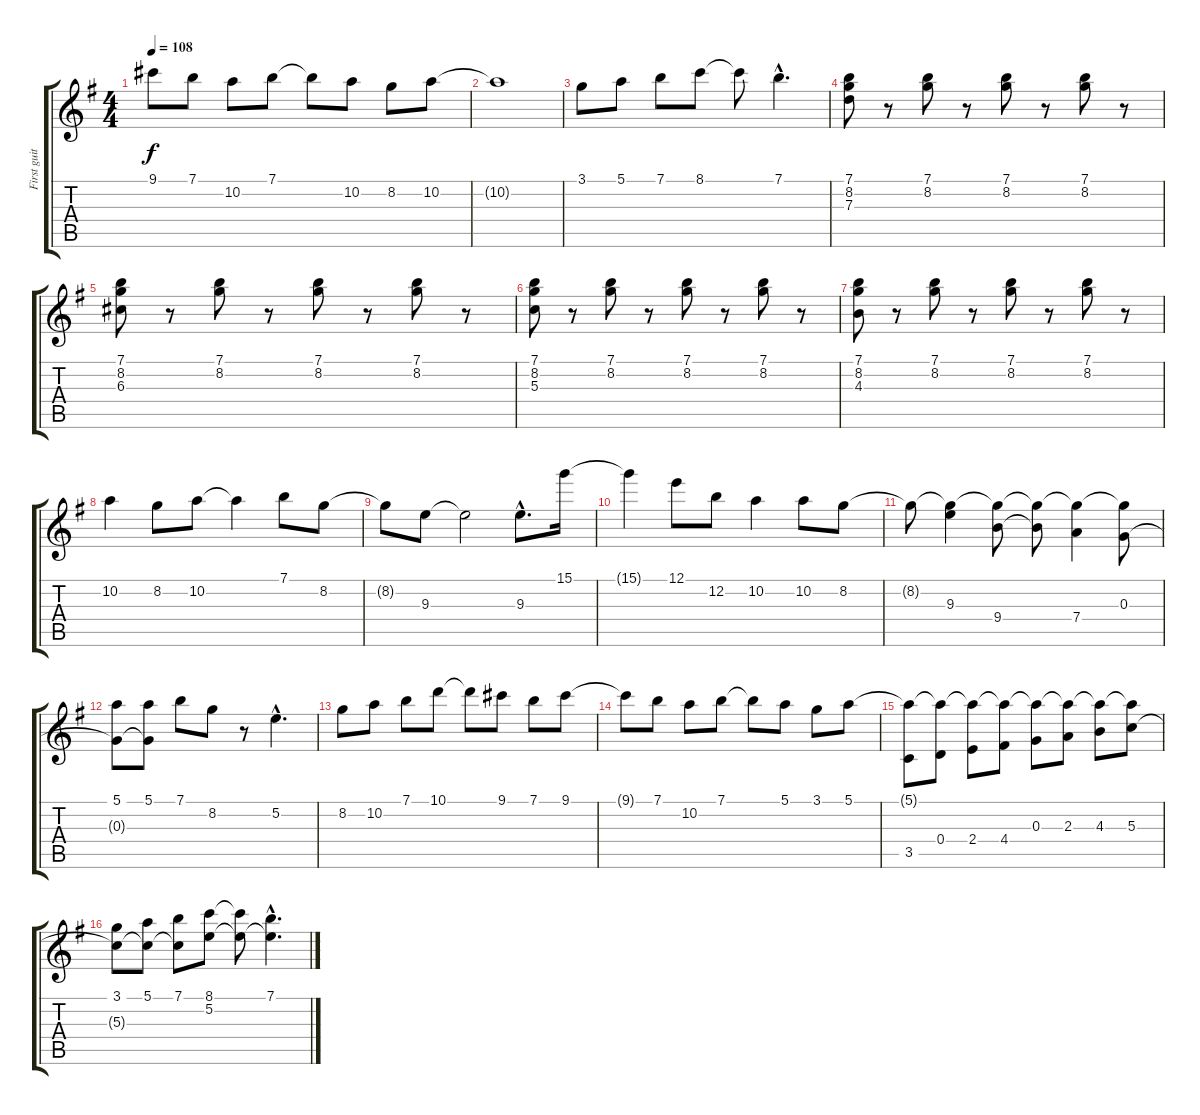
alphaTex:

\track ("First guitar " "First guit") {instrument acousticguitarnylon}
\staff {score tabs}
\tuning (E4 B3 G3 D3 A2 E2) {hide}
\ts (4 4)
\tempo 108
\clef g2
\ks g
9.1{t}.8{dy f} 7.1.8 10.2.8 7.1.8 7.1{t}.8 10.2.8 8.2.8 10.2.8 |
10.2{t}.1 |
3.1.8 5.1.8 7.1.8 8.1.8 8.1{t}.8 7.1{hac}.4{d} |
(7.1 8.2 7.3).8 r.8 (7.1 8.2).8 r.8 (7.1 8.2).8 r.8 (7.1 8.2).8 r.8 |
(7.1 8.2 6.3).8 r.8 (7.1 8.2).8 r.8 (7.1 8.2).8 r.8 (7.1 8.2).8 r.8 |
(7.1 8.2 5.3).8 r.8 (7.1 8.2).8 r.8 (7.1 8.2).8 r.8 (7.1 8.2).8 r.8 |
(7.1 8.2 4.3).8 r.8 (7.1 8.2).8 r.8 (7.1 8.2).8 r.8 (7.1 8.2).8 r.8 |
10.2.4 8.2.8 10.2.8 10.2{t}.4 7.1.8 8.2.8 |
8.2{t}.8 9.3.8 9.3{t}.2 9.3{hac}.8{d} 15.1.16 |
15.1{t}.4 12.1.8 12.2.8 10.2.4 10.2.8 8.2.8 |
8.2{t}.8 (8.2{t} 9.3).4 (8.2{t} 9.4).8 (8.2{t} 9.4{t}).8 (8.2{t} 7.4).4 (8.2{t} 0.3).8 |
(5.1 0.3{t}).8 (5.1 0.3{t}).8 7.1.8 8.2.8 r.8 5.2{hac}.4{d} |
8.2.8 10.2.8 7.1.8 10.1.8 10.1{t}.8 9.1.8 7.1.8 9.1.8 |
9.1{t}.8 7.1.8 10.2.8 7.1.8 7.1{t}.8 5.1.8 3.1.8 5.1.8 |
(5.1{t} 3.5).8 (5.1{t} 0.4).8 (5.1{t} 2.4).8 (5.1{t} 4.4).8 (5.1{t} 0.3).8 (5.1{t} 2.3).8 (5.1{t} 4.3).8 (5.1{t} 5.3).8 |
(3.1 5.3{t}).8 (5.1 5.3{t}).8 (7.1 5.3{t}).8 (8.1 5.2).8 (8.1{t} 5.2{t}).8 (7.1{hac} 5.2{hac t}).4{d}
